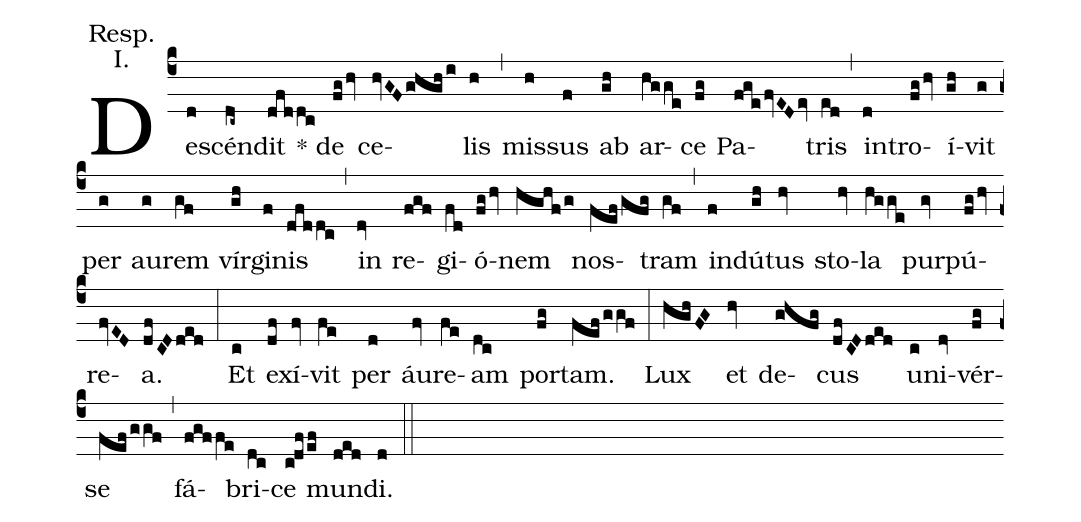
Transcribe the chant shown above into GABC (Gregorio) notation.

annotation: Resp.;
annotation: I.;
%%
(c4) De(d)scén(dc~)dit(dfddc) * de(fghv) ce(hvGFghghi)lis(h) (,)
mis(h)sus(f) ab(gh) ar(hgge)ce(fg) Pa(fgefvEDev)tris(ed) (,)
in(d)tro(fghv)í(gh)vit(g) per(g) au(g)rem(gf) vír(gh)gi(f)nis(dfddc) (,)
in(dv) re(fgf)gi(fd)ó(fghv)nem(hghfg) nos(fefgfg)tram(gf) (,)
in(f)dú(gh)tus(hv) sto(hv)la(hgge) pur(gv)pú(fghv)re(fvED)a.(dfCDded) (:)
Et(c) ex(df)í(fv)vit(fe) per(d) áu(fv)re(fe)am(dc) por(fg)tam.(fefggf) (:)
Lux(hghFG) et(hv) de(ghfg)cus(dfCDded) u(c)ni(dv)vér(fg)se(fefggf) (,)
fá(fgffe)bri(dc)ce(cdfef) mun(ded)di.(d) (::)
